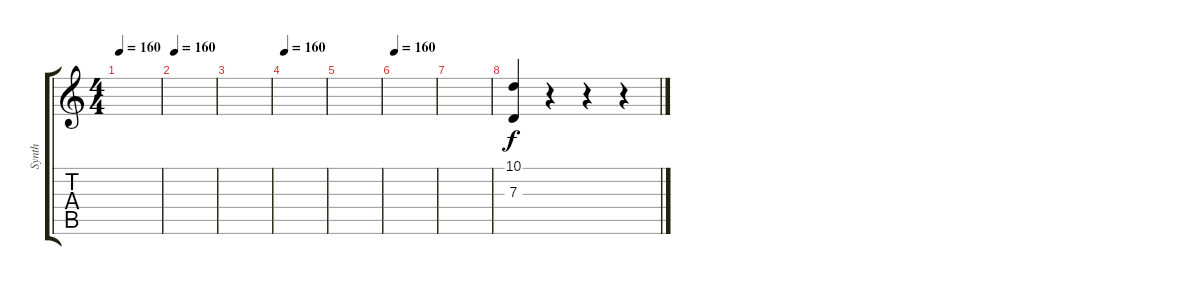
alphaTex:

\track ("Synth" "Synth") {instrument fx4atmosphere bank 255}
\staff {score tabs}
\tuning (E4 B3 G3 D3 A2 D2) {hide}
\ts (4 4)
\tempo 160
\clef g2
\ks c
|
\tempo 160
|
|
\tempo 160
|
|
\tempo 160
|
|
(10.1 7.3).4 r.4 r.4 r.4
